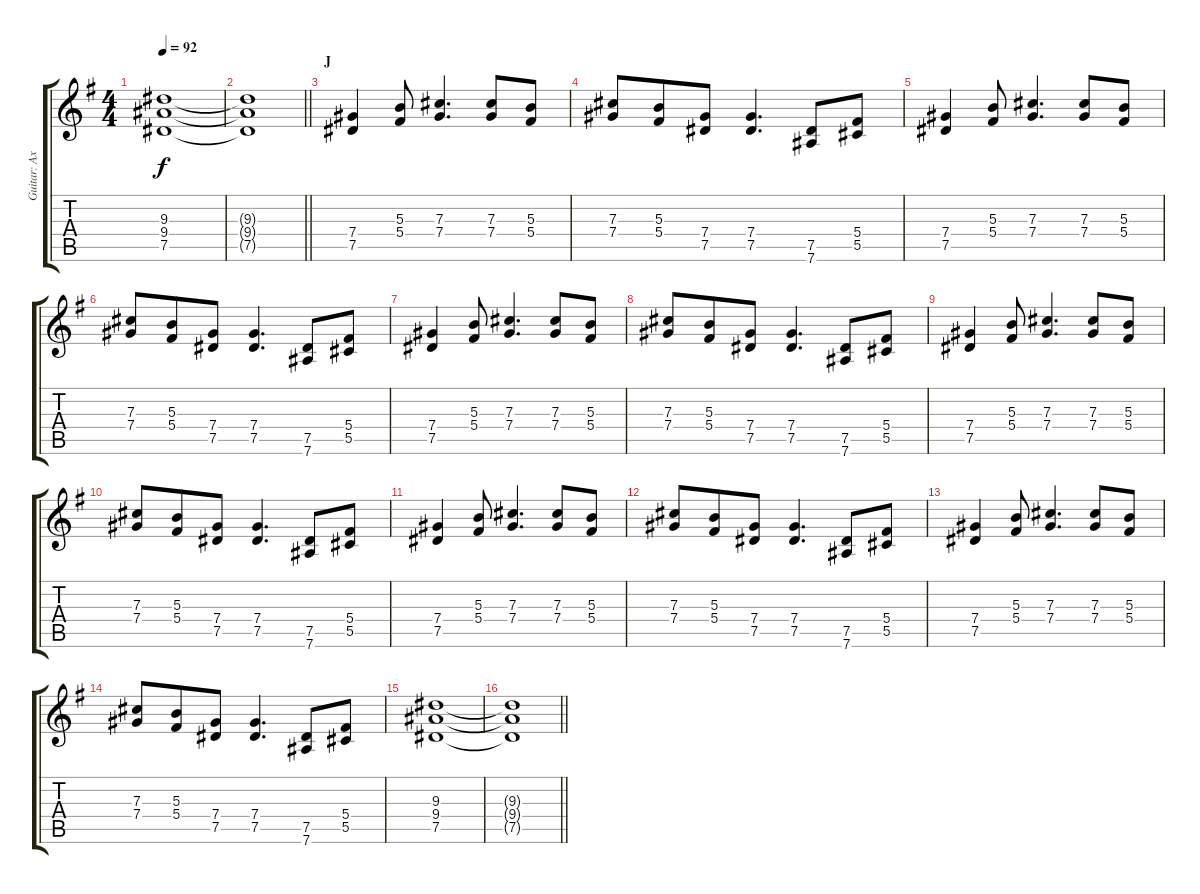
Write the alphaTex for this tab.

\track ("Guitar: Axel" "Guitar: Ax") {instrument overdrivenguitar}
\staff {score tabs}
\tuning (Eb4 Bb3 Gb3 Db3 Ab2 Eb2) {hide}
\ts (4 4)
\tempo 92
\clef g2
\ks g
(9.3 9.4 7.5).1{dy f} |
\barLineRight lightlight
(9.3{t} 9.4{t} 7.5{t}).1 |
\section ("" "J")
(7.4 7.5).4 (5.3 5.4).8 (7.3 7.4).4{d} (7.3 7.4).8 (5.3 5.4).8 |
(7.3 7.4).8 (5.3 5.4).8{beam merge} (7.4 7.5).8 (7.4 7.5).4{d} (7.5 7.6).8 (5.4 5.5).8 |
(7.4 7.5).4 (5.3 5.4).8 (7.3 7.4).4{d} (7.3 7.4).8 (5.3 5.4).8 |
(7.3 7.4).8 (5.3 5.4).8{beam merge} (7.4 7.5).8 (7.4 7.5).4{d} (7.5 7.6).8 (5.4 5.5).8 |
(7.4 7.5).4 (5.3 5.4).8 (7.3 7.4).4{d} (7.3 7.4).8 (5.3 5.4).8 |
(7.3 7.4).8 (5.3 5.4).8{beam merge} (7.4 7.5).8 (7.4 7.5).4{d} (7.5 7.6).8 (5.4 5.5).8 |
(7.4 7.5).4 (5.3 5.4).8 (7.3 7.4).4{d} (7.3 7.4).8 (5.3 5.4).8 |
(7.3 7.4).8 (5.3 5.4).8{beam merge} (7.4 7.5).8 (7.4 7.5).4{d} (7.5 7.6).8 (5.4 5.5).8 |
(7.4 7.5).4 (5.3 5.4).8 (7.3 7.4).4{d} (7.3 7.4).8 (5.3 5.4).8 |
(7.3 7.4).8 (5.3 5.4).8{beam merge} (7.4 7.5).8 (7.4 7.5).4{d} (7.5 7.6).8 (5.4 5.5).8 |
(7.4 7.5).4 (5.3 5.4).8 (7.3 7.4).4{d} (7.3 7.4).8 (5.3 5.4).8 |
(7.3 7.4).8 (5.3 5.4).8{beam merge} (7.4 7.5).8 (7.4 7.5).4{d} (7.5 7.6).8 (5.4 5.5).8 |
(9.3 9.4 7.5).1 |
\barLineRight lightlight
(9.3{t} 9.4{t} 7.5{t}).1
